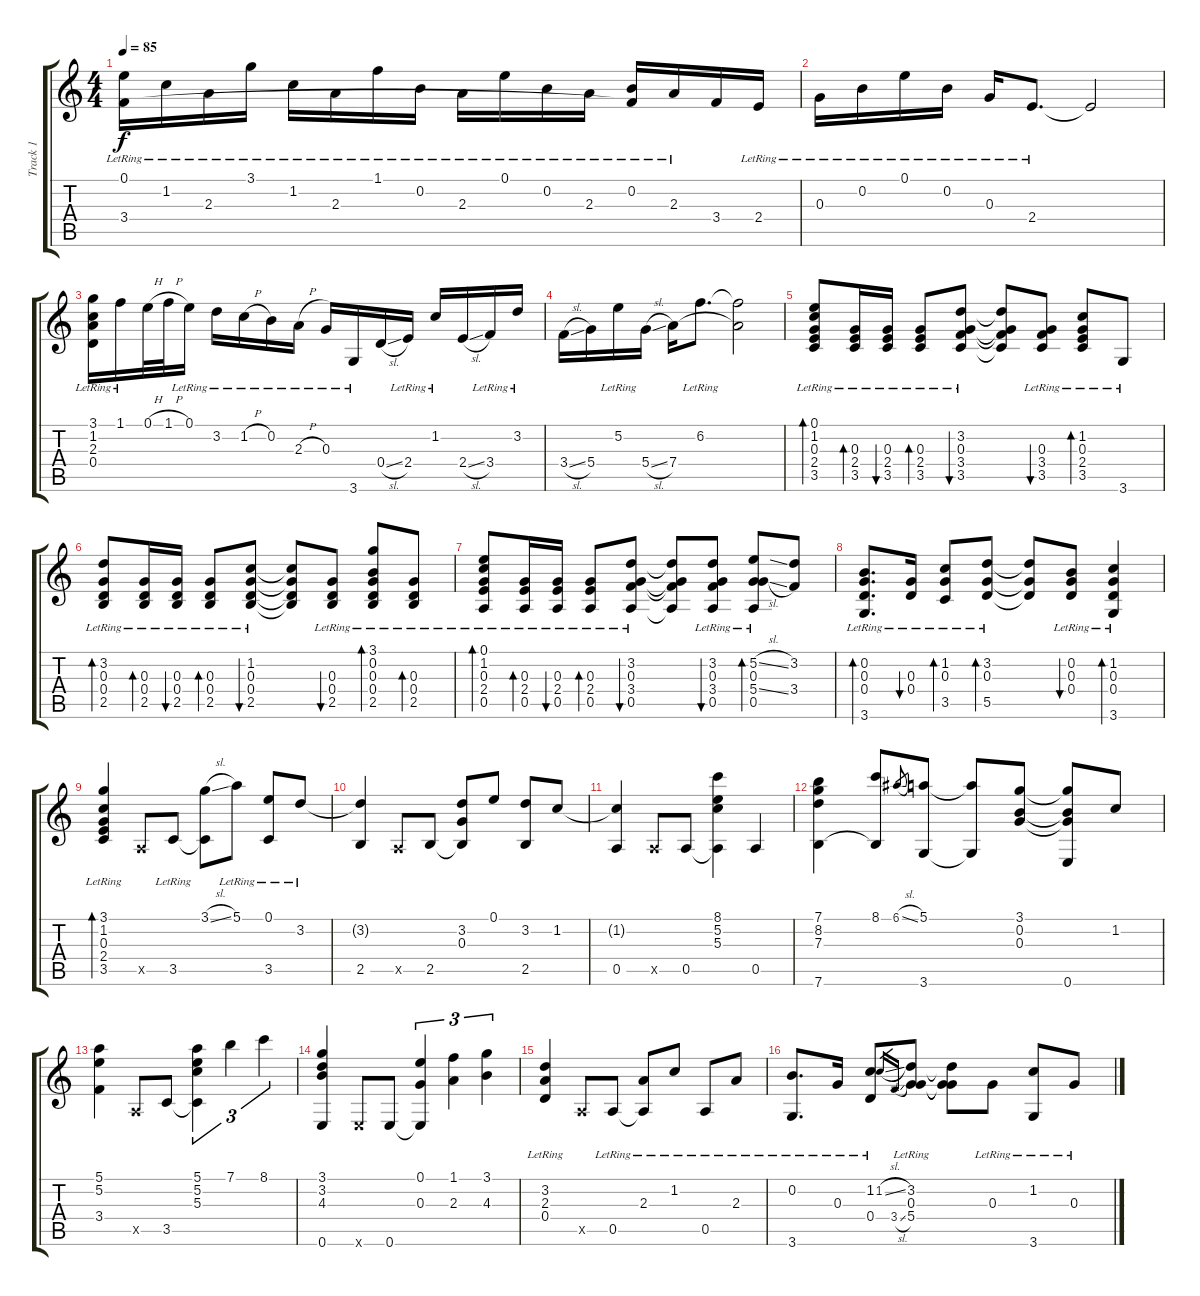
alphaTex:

\track ("Track 1" "Track 1") {instrument acousticguitarnylon}
\staff {score tabs}
\tuning (E4 B3 G3 D3 A2 E2) {hide}
\ts (4 4)
\tempo 85
\clef g2
\ks c
(0.1{lr} 3.4).16{dy f instrument acousticguitarnylon} 1.2{lr}.16 2.3{lr}.16 3.1{lr}.16 1.2{lr}.16 2.3{lr}.16 1.1{lr}.16 0.2{lr}.16 2.3{lr}.16 0.1{lr}.16 0.2{lr}.16 2.3{lr}.16 (0.2{lr} 3.4{t}).16 2.3{lr}.16 3.4.16 2.4{lr}.16 |
0.3{lr}.16 0.2{lr}.16 0.1{lr}.16 0.2{lr}.16 0.3{lr}.16 2.4{lr}.8{d} 2.4{t}.2 |
(3.1{lr} 1.2{lr} 2.3{lr} 0.4{lr}).16 1.1{lr}.16 0.1{h}.32 1.1{h}.32 0.1{lr}.16 3.2{lr}.16 1.2{h lr}.16 0.2{lr}.16 2.3{h lr}.16 0.3{lr}.16 3.6{lr}.16 0.4{sl}.16 2.4{lr}.16 1.2{lr}.16 2.4{sl}.16 3.4{lr}.16 3.2{lr}.16 |
3.4{sl}.16 5.4.16 5.2{lr}.16 5.4{sl}.16 7.4.16 6.2{lr}.8{d} (6.2{t} 7.4{t}).2 |
(0.1{lr} 1.2{lr} 0.3{lr} 2.4{lr} 3.5{lr}).8{bd 60} (0.3{lr} 2.4{lr} 3.5{lr}).16{bd 60} (0.3{lr} 2.4{lr} 3.5{lr}).16{bu 60} (0.3{lr} 2.4{lr} 3.5{lr}).8{bd 60} (3.2{lr} 0.3{lr} 3.4{lr} 3.5{lr}).8{bu 60} (3.2{t} 0.3{t} 3.4{t} 3.5{t}).8 (0.3{lr} 3.4{lr} 3.5{lr}).8{bu 60} (1.2{lr} 0.3{lr} 2.4{lr} 3.5{lr}).8{bd 60} 3.6{lr}.8 |
(3.2{lr} 0.3{lr} 0.4{lr} 2.5{lr}).8{bd 60} (0.3{lr} 0.4{lr} 2.5{lr}).16{bd 60} (0.3{lr} 0.4{lr} 2.5{lr}).16{bu 60} (0.3{lr} 0.4{lr} 2.5{lr}).8{bd 60} (1.2{lr} 0.3{lr} 0.4{lr} 2.5{lr}).8{bu 60} (1.2{t} 0.3{t} 0.4{t} 2.5{t}).8 (0.3{lr} 0.4{lr} 2.5{lr}).8{bu 60} (3.1{lr} 0.2{lr} 0.3{lr} 0.4{lr} 2.5{lr}).8{bd 60} (0.3{lr} 0.4{lr} 2.5{lr}).8{bd 60} |
(0.1{lr} 1.2{lr} 0.3{lr} 2.4{lr} 0.5{lr}).8{bd 60} (0.3{lr} 2.4{lr} 0.5{lr}).16{bd 60} (0.3{lr} 2.4{lr} 0.5{lr}).16{bu 60} (0.3{lr} 2.4{lr} 0.5{lr}).8{bd 60} (3.2{lr} 0.3{lr} 3.4{lr} 0.5{lr}).8{bu 60} (3.2{t} 0.3{t} 3.4{t} 0.5{t}).8 (3.2{lr} 0.3{lr} 3.4{lr} 0.5{lr}).8{bu 60} (5.2{sl} 0.3{lr} 5.4{sl} 0.5{lr}).8{bd 60} (3.2 3.4).8 |
(0.2{lr} 0.3{lr} 0.4{lr} 3.6{lr}).8{d bd 60} (0.3{lr} 0.4{lr}).16{bu 60} (1.2{lr} 0.3{lr} 3.5{lr}).8{bd 60} (3.2{lr} 0.3{lr} 5.5{lr}).8{bd 60} (3.2{t} 0.3{t} 5.5{t}).8 (0.2{lr} 0.3{lr} 0.4{lr}).8{bu 60} (1.2{lr} 0.3{lr} 0.4{lr} 3.6{lr}).4{bd 60} |
(3.1{lr} 1.2{lr} 0.3{lr} 2.4{lr} 3.5{lr}).4{bd 120} 0.5{x}.8 3.5{lr}.8 (3.1{sl} 3.5{t}).8 5.1{lr}.8 (0.1{lr} 3.5{lr}).8 3.2{lr}.8 |
(3.2{t} 2.5).4 0.5{x}.8 2.5.8 (3.2 0.3 2.5{t}).8 0.1.8 (3.2 2.5).8 1.2.8 |
(1.2{t} 0.5).4 0.5{x}.8 0.5.8 (8.1 5.2 5.3 0.5{t}).4 0.5.4 |
(7.1 8.2 7.3 7.6).4 (8.1 7.6{t}).8 6.1{sl}.8{gr} (5.1 3.6).8 (5.1{t} 3.6{t}).8 (3.1 0.2 0.3).8 (3.1{t} 0.2{t} 0.3{t} 0.6).8 1.2.8 |
(5.1 5.2 3.4).4 0.5{x}.8 3.5.8 (5.1 5.2 5.3 3.5{t}).4{tu (3 2)} 7.1.4{tu (3 2)} 8.1.4{tu (3 2)} |
(3.1 3.2 4.3 0.6).4 0.6{x}.8 0.6.8 (0.1 0.3 0.6{t}).4{tu (3 2)} (1.1 2.3).4{tu (3 2)} (3.1 4.3).4{tu (3 2)} |
(3.2{lr} 2.3{lr} 0.4{lr}).4 0.5{x}.8 0.5{lr}.8 (2.3{lr} 0.5{t}).8 1.2{lr}.8 0.5{lr}.8 2.3{lr}.8 |
(0.2{lr} 3.6{lr}).8{d} 0.3{lr}.16 (1.2{lr} 0.4{lr}).8 1.2{sl}.16{gr} 3.4{sl}.16{gr} (3.2{lr} 0.3{lr} 5.4{lr}).8 (3.2{t} 0.3{t} 5.4{t}).8 0.3{lr}.8 (1.2{lr} 3.6{lr}).8 0.3{lr}.8
